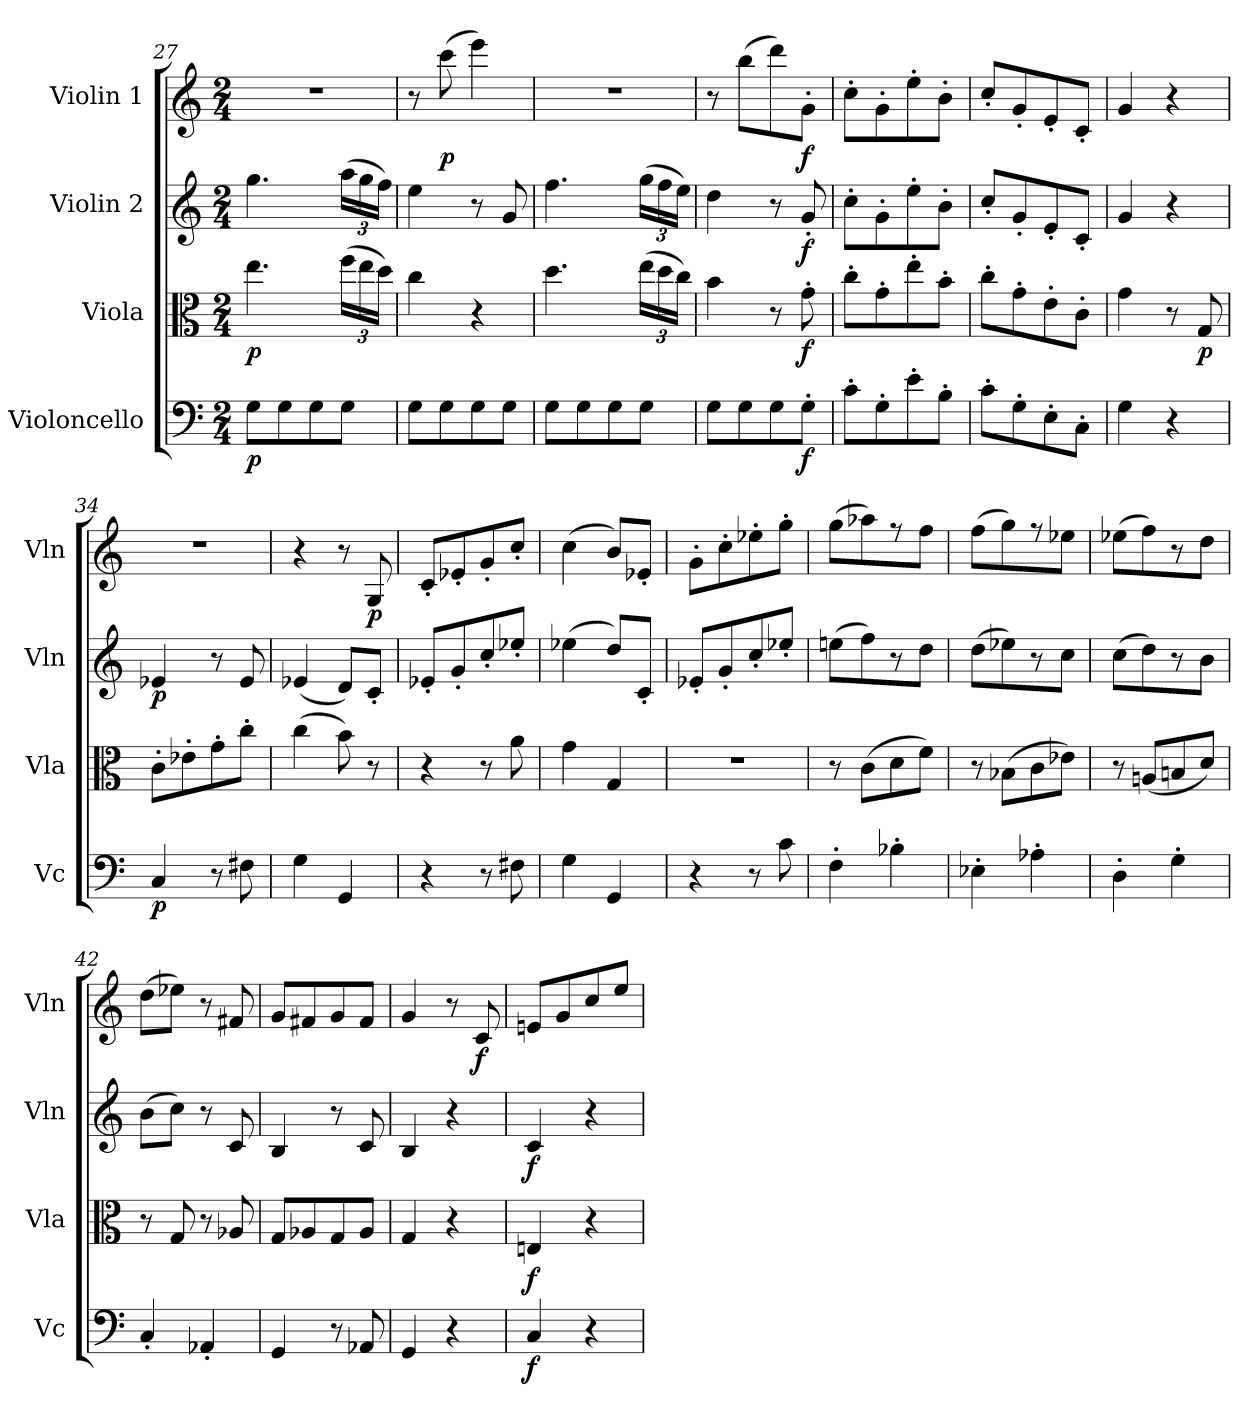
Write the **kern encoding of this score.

**kern	**dynam	**kern	**dynam	**kern	**dynam	**kern	**dynam
*part4	*part4	*part3	*part3	*part2	*part2	*part1	*part1
*staff4	*staff4	*staff3	*staff3	*staff2	*staff2	*staff1	*staff1
*I"Violoncello	*	*I"Viola	*	*I"Violin 2	*	*I"Violin 1	*
*I'Vc	*	*I'Vla	*	*I'Vln	*	*I'Vln	*
*clefF4	*	*clefC3	*	*clefG2	*	*clefG2	*
*k[]	*	*k[]	*	*k[]	*	*k[]	*
*M2/4	*	*M2/4	*	*M2/4	*	*M2/4	*
=27	=27	=27	=27	=27	=27	=27	=27
!	!LO:DY:b	!	!LO:DY:b	!	!	!	!
8G\L	p	4.ee\	p	4.gg\	.	2r	.
8G\	.	.	.	.	.	.	.
8G\	.	.	.	.	.	.	.
*	*	*Xbrackettup	*	*Xbrackettup	*	*	*
8G\J	.	(24ff\LL	.	(24aa\LL	.	.	.
.	.	24ee\	.	24gg\	.	.	.
.	.	24dd\JJ)	.	24ff\JJ)	.	.	.
!!LO:LB:g=z
=28	=28	=28	=28	=28	=28	=28	=28
8G\L	.	4cc\	.	4ee\	.	8r	.
!	!	!	!	!	!	!	!LO:DY:b
8G\	.	.	.	.	.	(8ccc\	p
8G\	.	4r	.	8r	.	4eee\)	.
8G\J	.	.	.	8g/	.	.	.
=29	=29	=29	=29	=29	=29	=29	=29
8G\L	.	4.dd\	.	4.ff\	.	2r	.
8G\	.	.	.	.	.	.	.
8G\	.	.	.	.	.	.	.
8G\J	.	(24ee\LL	.	(24gg\LL	.	.	.
.	.	24dd\	.	24ff\	.	.	.
.	.	24cc\JJ)	.	24ee\JJ)	.	.	.
=30	=30	=30	=30	=30	=30	=30	=30
8G\L	.	4b\	.	4dd\	.	8r	.
8G\	.	.	.	.	.	(8bb\L	.
8G\	.	8r	.	8r	.	8ddd\)	.
!	!LO:DY:b	!	!LO:DY:b	!	!LO:DY:b	!	!LO:DY:b
8G'\J	f	8g'\	f	8g'/	f	8g'\J	f
=31	=31	=31	=31	=31	=31	=31	=31
8c'\L	.	8cc'\L	.	8cc'\L	.	8cc'\L	.
8G'\	.	8g'\	.	8g'\	.	8g'\	.
8e'\	.	8ee'\	.	8ee'\	.	8ee'\	.
8B'\J	.	8b'\J	.	8b'\J	.	8b'\J	.
=32	=32	=32	=32	=32	=32	=32	=32
8c'\L	.	8cc'\L	.	8cc'/L	.	8cc'/L	.
8G'\	.	8g'\	.	8g'/	.	8g'/	.
8E'\	.	8e'\	.	8e'/	.	8e'/	.
8C'\J	.	8c'\J	.	8c'/J	.	8c'/J	.
=33	=33	=33	=33	=33	=33	=33	=33
4G\	.	4g\	.	4g/	.	4g/	.
4r	.	8r	.	4r	.	4r	.
!	!	!	!LO:DY:b	!	!	!	!
.	.	8G/	p	.	.	.	.
!!LO:LB:g=z
=34	=34	=34	=34	=34	=34	=34	=34
!	!LO:DY:b	!	!	!	!LO:DY:b	!	!
4C/	p	8c'\L	.	4e-X/	p	2r	.
.	.	8e-X'\	.	.	.	.	.
8r	.	8g'\	.	8r	.	.	.
8F#X\	.	8cc'\J	.	8e-/	.	.	.
=35	=35	=35	=35	=35	=35	=35	=35
4G\	.	(4cc\	.	(4e-X/	.	4r	.
4GG/	.	8b\)	.	8d/L)	.	8r	.
!	!	!	!	!	!	!	!LO:DY:b
.	.	8r	.	8c'/J	.	8G/	p
=36	=36	=36	=36	=36	=36	=36	=36
4r	.	4r	.	8e-X'/L	.	8c'/L	.
.	.	.	.	8g'/	.	8e-X'/	.
8r	.	8r	.	8cc'/	.	8g'/	.
8F#X\	.	8a\	.	8ee-X'/J	.	8cc'/J	.
=37	=37	=37	=37	=37	=37	=37	=37
4G\	.	4g\	.	(4ee-X\	.	(4cc\	.
4GG/	.	4G/	.	8dd/L)	.	8b/L)	.
.	.	.	.	8c'/J	.	8e-X'/J	.
=38	=38	=38	=38	=38	=38	=38	=38
4r	.	2r	.	8e-X'/L	.	8g'\L	.
.	.	.	.	8g'/	.	8cc'\	.
8r	.	.	.	8cc'/	.	8ee-X'\	.
8c\	.	.	.	8ee-X'/J	.	8gg'\J	.
=39	=39	=39	=39	=39	=39	=39	=39
4F'\	.	8r	.	(8een\L	.	(8gg\L	.
.	.	(8c\L	.	8ff\)	.	8aa-X\)	.
4B-X'\	.	8d\	.	8r	.	8r	.
.	.	8f\J)	.	8dd\J	.	8ff\J	.
=40	=40	=40	=40	=40	=40	=40	=40
4E-X'\	.	8r	.	(8dd\L	.	(8ff\L	.
.	.	(8B-X\L	.	8ee-X\)	.	8gg\)	.
4A-X'\	.	8c\	.	8r	.	8r	.
.	.	8e-X\J)	.	8cc\J	.	8ee-X\J	.
!!LO:LB:g=z
=41	=41	=41	=41	=41	=41	=41	=41
4D'\	.	8r	.	(8cc\L	.	(8ee-X\L	.
.	.	(8An/L	.	8dd\)	.	8ff\)	.
4G'\	.	8Bn/	.	8r	.	8r	.
.	.	8d/J)	.	8b\J	.	8dd\J	.
=42	=42	=42	=42	=42	=42	=42	=42
4C'/	.	8r	.	(8b\L	.	(8dd\L	.
.	.	8G/	.	8cc\J)	.	8ee-X\J)	.
4AA-X'/	.	8r	.	8r	.	8r	.
.	.	8A-X/	.	8c/	.	8f#X/	.
=43	=43	=43	=43	=43	=43	=43	=43
4GG/	.	8G/L	.	4B/	.	8g/L	.
.	.	8A-X/	.	.	.	8f#X/	.
8r	.	8G/	.	8r	.	8g/	.
8AA-X/	.	8A-/J	.	8c/	.	8f#/J	.
=44	=44	=44	=44	=44	=44	=44	=44
4GG/	.	4G/	.	4B/	.	4g/	.
4r	.	4r	.	4r	.	8r	.
!	!	!	!	!	!	!	!LO:DY:b
.	.	.	.	.	.	8c/	f
=45	=45	=45	=45	=45	=45	=45	=45
!	!LO:DY:b	!	!LO:DY:b	!	!LO:DY:b	!	!
4C/	f	4En/	f	4c/	f	8en/L	.
.	.	.	.	.	.	8g/	.
4r	.	4r	.	4r	.	8cc/	.
.	.	.	.	.	.	8ee/J	.
=	=	=	=	=	=	=	=
*-	*-	*-	*-	*-	*-	*-	*-
